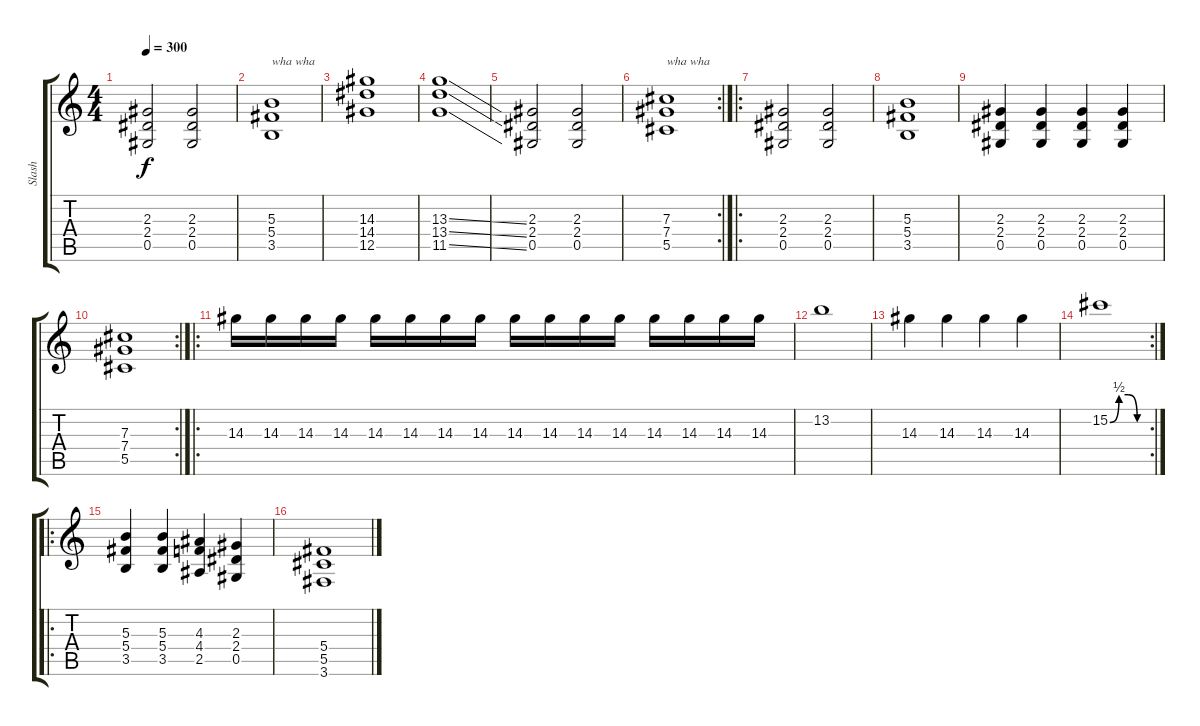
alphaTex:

\track ("Slash" "Slash") {instrument distortionguitar}
\staff {score tabs}
\tuning (Eb4 Bb3 Gb3 Db3 Ab2 Eb2) {hide}
\ts (4 4)
\tempo 300
\clef g2
\ks c
(2.3 2.4 0.5).2{dy f} (2.3 2.4 0.5).2 |
(5.3 5.4 3.5).1{txt "wha wha"} |
(14.3 14.4 12.5).1 |
(13.3{ss} 13.4{ss} 11.5{ss}).1 |
(2.3 2.4 0.5).2 (2.3 2.4 0.5).2 |
\rc 2
(7.3 7.4 5.5).1{txt "wha wha"} |
\ro
(2.3 2.4 0.5).2 (2.3 2.4 0.5).2 |
(5.3 5.4 3.5).1 |
(2.3 2.4 0.5).4 (2.3 2.4 0.5).4 (2.3 2.4 0.5).4 (2.3 2.4 0.5).4 |
\rc 2
(7.3 7.4 5.5).1 |
\ro
14.3.16 14.3.16 14.3.16 14.3.16 14.3.16 14.3.16 14.3.16 14.3.16 14.3.16 14.3.16 14.3.16 14.3.16 14.3.16 14.3.16 14.3.16 14.3.16 |
13.2.1 |
14.3.4 14.3.4 14.3.4 14.3.4 |
\rc 2
15.2{be (custom 0 0 15 2 30 2 45 0 60 0)}.1 |
\ro
(5.3 5.4 3.5).4 (5.3 5.4 3.5).4 (4.3 4.4 2.5).4 (2.3 2.4 0.5).4 |
(5.4 5.5 3.6).1
